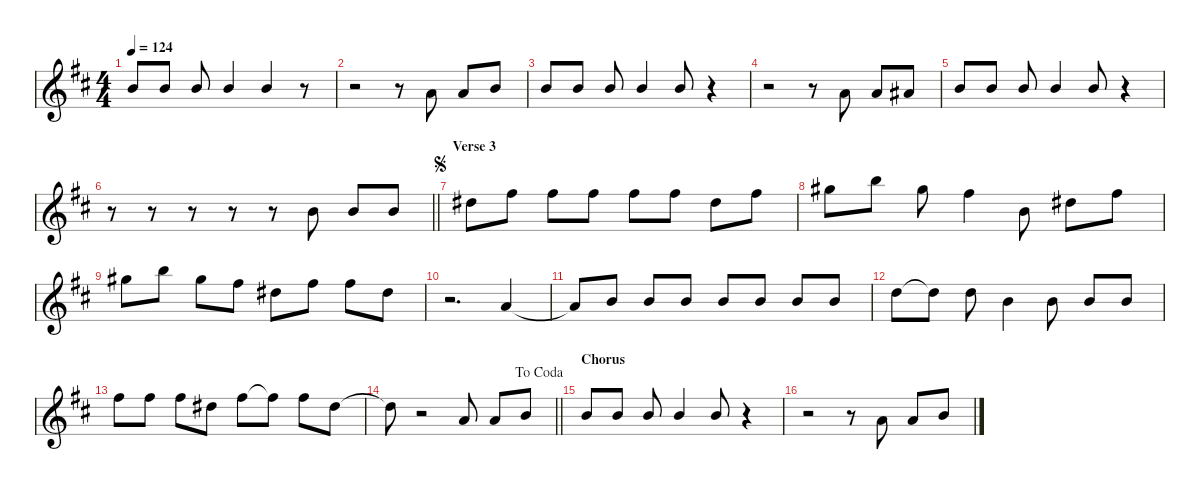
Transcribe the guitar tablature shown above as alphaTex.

\hideDynamics
\bracketExtendMode nobrackets
\singleTrackTrackNamePolicy hidden
\multiTrackTrackNamePolicy hidden
\otherSystemsTrackNameOrientation horizontal
\track ("Trumpet : Bass in C" "Trpet") {mute instrument trumpet}
\staff {score}
\tuning (E4 B3 G3 D3 A2 E2)
\displaytranspose 12
\ts (4 4)
\tempo 124
\clef g2
\scale
0.333333
\ks bminor
0.2{acc forcenatural}.8{dy f beam Up} 0.2{acc forcenatural}.8{beam Up} 0.2{acc forcenatural}.8{beam Up} 0.2{acc forcenatural}.4{beam Up} 0.2{acc forcenatural}.4{beam Up} r.8{beam Up} |
\scale
0.333333 r.2{beam Down} r.8{beam Down} 2.3{acc forcenatural}.8{beam Up} 2.3{acc forcenatural}.8{beam Up} 0.2{acc forcenatural}.8{beam Up} |
\scale
0.333333 0.2{acc forcenatural}.8{beam Up} 0.2{acc forcenatural}.8{beam Up} 0.2{acc forcenatural}.8{beam Up} 0.2{acc forcenatural}.4{beam Up} 0.2{acc forcenatural}.8{beam Up} r.4{beam Up} |
\scale
0.333333 r.2{beam Down} r.8{beam Down} 2.3{acc forcenatural}.8{beam Up} 2.3{acc forcenatural}.8{beam Up} 3.3{acc #}.8{beam Up} |
\scale
0.333333 0.2{acc forcenatural}.8{beam Up} 0.2{acc forcenatural}.8{beam Up} 0.2{acc forcenatural}.8{beam Up} 0.2{acc forcenatural}.4{beam Up} 0.2{acc forcenatural}.8{beam Up} r.4{beam Up} |
\scale
0.333333
\barLineRight lightlight
r.8{beam Down} r.8{beam Down} r.8{beam Down} r.8{beam Down} r.8{beam Down} 0.2{acc forcenatural}.8{beam Down} 0.2{acc forcenatural}.8{beam Up} 0.2{acc forcenatural}.8{beam Up} |
\section ("" "Verse 3")
\jump segno
\scale
0.333333 4.2{acc #}.8{beam Down} 2.1{acc #}.8{beam Down} 2.1{acc #}.8{beam Down} 2.1{acc #}.8{beam Down} 2.1{acc #}.8{beam Down} 2.1{acc #}.8{beam Down} 4.2{acc #}.8{beam Down} 2.1{acc #}.8{beam Down} |
\scale
0.333333 4.1{acc #}.8{beam Down} 7.1{acc forcenatural}.8{beam Down} 4.1{acc #}.8{beam Down} 2.1{acc #}.4{beam Down} 4.3{acc forcenatural}.8{beam Down} 4.2{acc #}.8{beam Down} 2.1{acc #}.8{beam Down} |
\scale
0.333333 4.1{acc #}.8{beam Down} 7.1{acc forcenatural}.8{beam Down} 4.1{acc #}.8{beam Down} 2.1{acc #}.8{beam Down} 4.2{acc #}.8{beam Down} 2.1{acc #}.8{beam Down} 2.1{acc #}.8{beam Down} 4.2{acc #}.8{beam Down} |
\scale
0.333333 r.2{d beam Down} 2.3{acc forcenatural}.4{beam Up} |
\scale
0.333333 2.3{t acc forcenatural}.8{beam Up} 0.2{acc forcenatural}.8{beam Up} 0.2{acc forcenatural}.8{beam Up} 0.2{acc forcenatural}.8{beam Up} 0.2{acc forcenatural}.8{beam Up} 0.2{acc forcenatural}.8{beam Up} 0.2{acc forcenatural}.8{beam Up} 0.2{acc forcenatural}.8{beam Up} |
\scale
0.333333 3.2{acc forcenatural}.8{beam Down} 3.2{t acc forcenatural}.8{beam Down} 3.2{acc forcenatural}.8{beam Down} 0.2{acc forcenatural}.4{beam Down} 0.2{acc forcenatural}.8{beam Down} 0.2{acc forcenatural}.8{beam Up} 0.2{acc forcenatural}.8{beam Up} |
\scale
0.333333 2.1{acc #}.8{beam Down} 2.1{acc #}.8{beam Down} 2.1{acc #}.8{beam Down} 4.2{acc #}.8{beam Down} 2.1{acc #}.8{beam Down} 2.1{t acc #}.8{beam Down} 2.1{acc #}.8{beam Down} 4.2{acc #}.8{beam Down} |
\jump dacoda
\scale
0.333333
\barLineRight lightlight
4.2{t acc #}.8{beam Down} r.2{beam Down} 2.3{acc forcenatural}.8{beam Up} 2.3{acc forcenatural}.8{beam Up} 0.2{acc forcenatural}.8{beam Up} |
\section ("" "Chorus")
\scale
0.333333 0.2{acc forcenatural}.8{beam Up} 0.2{acc forcenatural}.8{beam Up} 0.2{acc forcenatural}.8{beam Up} 0.2{acc forcenatural}.4{beam Up} 0.2{acc forcenatural}.8{beam Up} r.4{beam Up} |
\scale
0.333333 r.2{beam Down} r.8{beam Down} 2.3{acc forcenatural}.8{beam Up} 2.3{acc forcenatural}.8{beam Up} 0.2{acc forcenatural}.8{beam Up}
